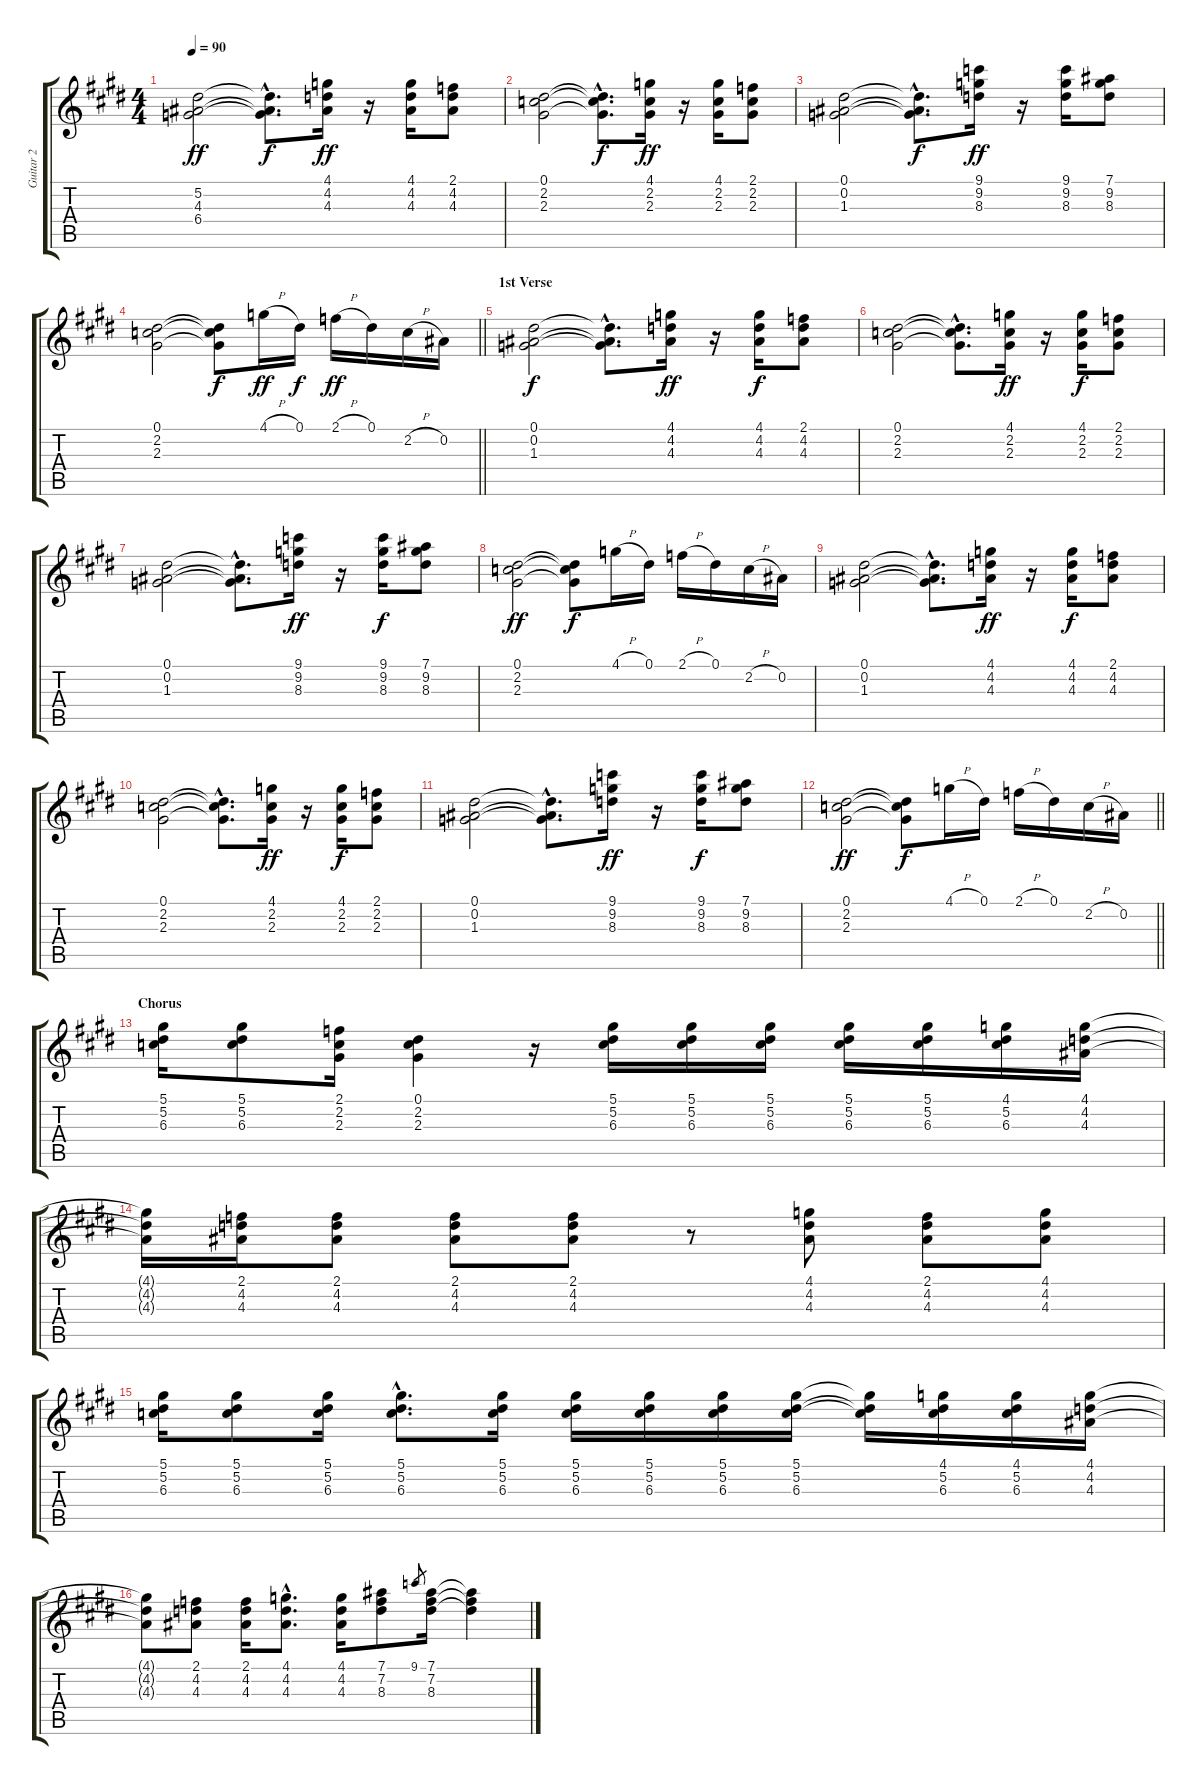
\track ("Guitar 2" "Guitar 2") {instrument overdrivenguitar}
\staff {score tabs}
\tuning (Eb4 Bb3 Gb3 Db3 Ab2 Eb2) {hide}
\ts (4 4)
\tempo 90
\clef g2
\ks e
(5.2 4.3 6.4).2{dy ff instrument overdrivenguitar} (5.2{hac t} 4.3{hac t} 6.4{hac t}).8{d dy f} (4.1 4.2 4.3).16{dy ff} r.16 (4.1 4.2 4.3).16 (2.1 4.2 4.3).8 |
(0.1 2.2 2.3).2 (0.1{hac t} 2.2{hac t} 2.3{hac t}).8{d dy f} (4.1 2.2 2.3).16{dy ff} r.16 (4.1 2.2 2.3).16 (2.1 2.2 2.3).8 |
(0.1 0.2 1.3).2 (0.1{hac t} 0.2{hac t} 1.3{hac t}).8{d dy f} (9.1 9.2 8.3).16{dy ff} r.16 (9.1 9.2 8.3).16 (7.1 9.2 8.3).8 |
\barLineRight lightlight
(0.1 2.2 2.3).2 (0.1{t} 2.2{t} 2.3{t}).8{dy f} 4.1{h}.16{dy ff} 0.1.16{dy f} 2.1{h}.16{dy ff} 0.1.16 2.2{h}.16 0.2.16 |
\section ("" "1st Verse")
(0.1 0.2 1.3).2{dy f} (0.1{hac t} 0.2{hac t} 1.3{hac t}).8{d} (4.1 4.2 4.3).16{dy ff} r.16 (4.1 4.2 4.3).16{dy f} (2.1 4.2 4.3).8 |
(0.1 2.2 2.3).2 (0.1{hac t} 2.2{hac t} 2.3{hac t}).8{d} (4.1 2.2 2.3).16{dy ff} r.16 (4.1 2.2 2.3).16{dy f} (2.1 2.2 2.3).8 |
(0.1 0.2 1.3).2 (0.1{hac t} 0.2{hac t} 1.3{hac t}).8{d} (9.1 9.2 8.3).16{dy ff} r.16 (9.1 9.2 8.3).16{dy f} (7.1 9.2 8.3).8 |
(0.1 2.2 2.3).2{dy ff} (0.1{t} 2.2{t} 2.3{t}).8{dy f} 4.1{h}.16 0.1.16 2.1{h}.16 0.1.16 2.2{h}.16 0.2.16 |
(0.1 0.2 1.3).2 (0.1{hac t} 0.2{hac t} 1.3{hac t}).8{d} (4.1 4.2 4.3).16{dy ff} r.16 (4.1 4.2 4.3).16{dy f} (2.1 4.2 4.3).8 |
(0.1 2.2 2.3).2 (0.1{hac t} 2.2{hac t} 2.3{hac t}).8{d} (4.1 2.2 2.3).16{dy ff} r.16 (4.1 2.2 2.3).16{dy f} (2.1 2.2 2.3).8 |
(0.1 0.2 1.3).2 (0.1{hac t} 0.2{hac t} 1.3{hac t}).8{d} (9.1 9.2 8.3).16{dy ff} r.16 (9.1 9.2 8.3).16{dy f} (7.1 9.2 8.3).8 |
\barLineRight lightlight
(0.1 2.2 2.3).2{dy ff} (0.1{t} 2.2{t} 2.3{t}).8{dy f} 4.1{h}.16 0.1.16 2.1{h}.16 0.1.16 2.2{h}.16 0.2.16 |
\section ("" "Chorus")
(5.1 5.2 6.3).16 (5.1 5.2 6.3).8 (2.1 2.2 2.3).16 (0.1 2.2 2.3).4 r.16 (5.1 5.2 6.3).16 (5.1 5.2 6.3).16 (5.1 5.2 6.3).16 (5.1 5.2 6.3).16 (5.1 5.2 6.3).16 (4.1 5.2 6.3).16 (4.1 4.2 4.3).16 |
(4.1{t} 4.2{t} 4.3{t}).16 (2.1 4.2 4.3).16 (2.1 4.2 4.3).8 (2.1 4.2 4.3).8 (2.1 4.2 4.3).8 r.8 (4.1 4.2 4.3).8 (2.1 4.2 4.3).8 (4.1 4.2 4.3).8 |
(5.1 5.2 6.3).16 (5.1 5.2 6.3).8 (5.1 5.2 6.3).16 (5.1{hac} 5.2{hac} 6.3{hac}).8{d} (5.1 5.2 6.3).16 (5.1 5.2 6.3).16 (5.1 5.2 6.3).16 (5.1 5.2 6.3).16 (5.1 5.2 6.3).16 (5.1{t} 5.2{t} 6.3{t}).16 (4.1 5.2 6.3).16 (4.1 5.2 6.3).16 (4.1 4.2 4.3).16 |
(4.1{t} 4.2{t} 4.3{t}).8 (2.1 4.2 4.3).8 (2.1 4.2 4.3).16 (4.1{hac} 4.2{hac} 4.3{hac}).8{d} (4.1 4.2 4.3).16 (7.1 7.2 8.3).8 9.1.8{gr} (7.1 7.2 8.3).16 (7.1{t} 7.2{t} 8.3{t}).4
